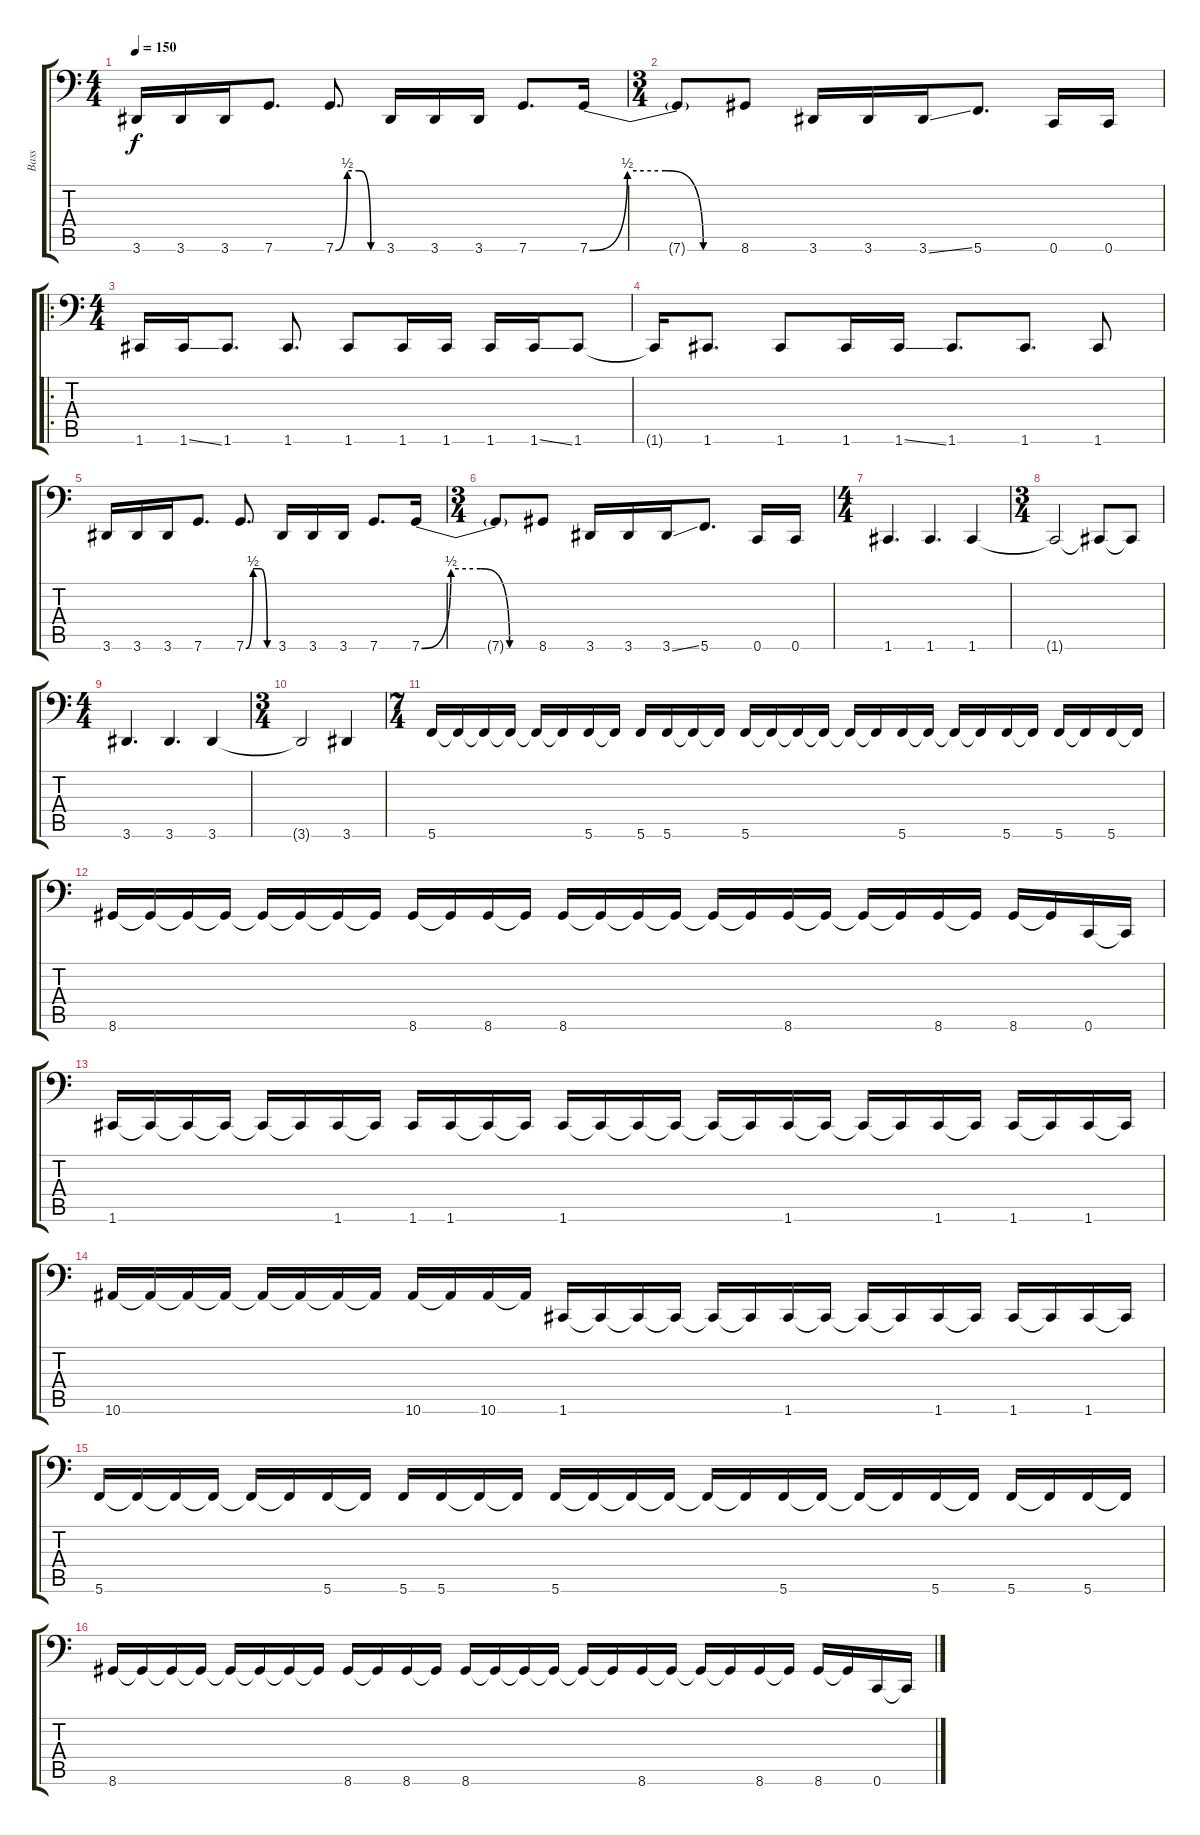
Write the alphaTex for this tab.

\track ("Bass" "Bass") {instrument electricbassfinger}
\staff {score tabs}
\tuning (D3 A2 F2 C2 G1 C1) {hide}
\ts (4 4)
\tempo 150
\clef f4
\ks c
3.6.16{dy f} 3.6.16 3.6.16 7.6.8{d} 7.6{be (custom 0 0 15 2 30 2 45 0 60 0)}.8{d} 3.6.16 3.6.16 3.6.16 7.6.8{d} 7.6{be (custom 0 0 15 2 30 2 45 0 60 0)}.16 |
\ts (3 4)
7.6{t}.8 8.6.8 3.6.16 3.6.16 3.6{ss}.16 5.6.8{d} 0.6.16 0.6.16 |
\ro
\ts (4 4)
1.6.16 1.6{ss}.16 1.6.8{d} 1.6.8{d} 1.6.8 1.6.16 1.6.16 1.6.16 1.6{ss}.16 1.6.8 |
1.6{t}.16 1.6.8{d} 1.6.8 1.6.16 1.6{ss}.16 1.6.8{d} 1.6.8{d} 1.6.8 |
3.6.16 3.6.16 3.6.16 7.6.8{d} 7.6{be (custom 0 0 15 2 30 2 45 0 60 0)}.8{d} 3.6.16 3.6.16 3.6.16 7.6.8{d} 7.6{be (custom 0 0 15 2 30 2 45 0 60 0)}.16 |
\ts (3 4)
7.6{t}.8 8.6.8 3.6.16 3.6.16 3.6{ss}.16 5.6.8{d} 0.6.16 0.6.16 |
\ts (4 4)
1.6.4{d} 1.6.4{d} 1.6.4 |
\ts (3 4)
1.6{t}.2 1.6{t}.8 1.6{t}.8 |
\ts (4 4)
3.6.4{d} 3.6.4{d} 3.6.4 |
\ts (3 4)
3.6{t}.2 3.6.4 |
\ts (7 4)
5.6.16 5.6{t}.16 5.6{t}.16 5.6{t}.16 5.6{t}.16 5.6{t}.16 5.6.16 5.6{t}.16 5.6.16 5.6.16 5.6{t}.16 5.6{t}.16 5.6.16 5.6{t}.16 5.6{t}.16 5.6{t}.16 5.6{t}.16 5.6{t}.16 5.6.16 5.6{t}.16 5.6{t}.16 5.6{t}.16 5.6.16 5.6{t}.16 5.6.16 5.6{t}.16 5.6.16 5.6{t}.16 |
8.6.16 8.6{t}.16 8.6{t}.16 8.6{t}.16 8.6{t}.16 8.6{t}.16 8.6{t}.16 8.6{t}.16 8.6.16 8.6{t}.16 8.6.16 8.6{t}.16 8.6.16 8.6{t}.16 8.6{t}.16 8.6{t}.16 8.6{t}.16 8.6{t}.16 8.6.16 8.6{t}.16 8.6{t}.16 8.6{t}.16 8.6.16 8.6{t}.16 8.6.16 8.6{t}.16 0.6.16 0.6{t}.16 |
1.6.16 1.6{t}.16 1.6{t}.16 1.6{t}.16 1.6{t}.16 1.6{t}.16 1.6.16 1.6{t}.16 1.6.16 1.6.16 1.6{t}.16 1.6{t}.16 1.6.16 1.6{t}.16 1.6{t}.16 1.6{t}.16 1.6{t}.16 1.6{t}.16 1.6.16 1.6{t}.16 1.6{t}.16 1.6{t}.16 1.6.16 1.6{t}.16 1.6.16 1.6{t}.16 1.6.16 1.6{t}.16 |
10.6.16 10.6{t}.16 10.6{t}.16 10.6{t}.16 10.6{t}.16 10.6{t}.16 10.6{t}.16 10.6{t}.16 10.6.16 10.6{t}.16 10.6.16 10.6{t}.16 1.6.16 1.6{t}.16 1.6{t}.16 1.6{t}.16 1.6{t}.16 1.6{t}.16 1.6.16 1.6{t}.16 1.6{t}.16 1.6{t}.16 1.6.16 1.6{t}.16 1.6.16 1.6{t}.16 1.6.16 1.6{t}.16 |
5.6.16 5.6{t}.16 5.6{t}.16 5.6{t}.16 5.6{t}.16 5.6{t}.16 5.6.16 5.6{t}.16 5.6.16 5.6.16 5.6{t}.16 5.6{t}.16 5.6.16 5.6{t}.16 5.6{t}.16 5.6{t}.16 5.6{t}.16 5.6{t}.16 5.6.16 5.6{t}.16 5.6{t}.16 5.6{t}.16 5.6.16 5.6{t}.16 5.6.16 5.6{t}.16 5.6.16 5.6{t}.16 |
8.6.16 8.6{t}.16 8.6{t}.16 8.6{t}.16 8.6{t}.16 8.6{t}.16 8.6{t}.16 8.6{t}.16 8.6.16 8.6{t}.16 8.6.16 8.6{t}.16 8.6.16 8.6{t}.16 8.6{t}.16 8.6{t}.16 8.6{t}.16 8.6{t}.16 8.6.16 8.6{t}.16 8.6{t}.16 8.6{t}.16 8.6.16 8.6{t}.16 8.6.16 8.6{t}.16 0.6.16 0.6{t}.16
